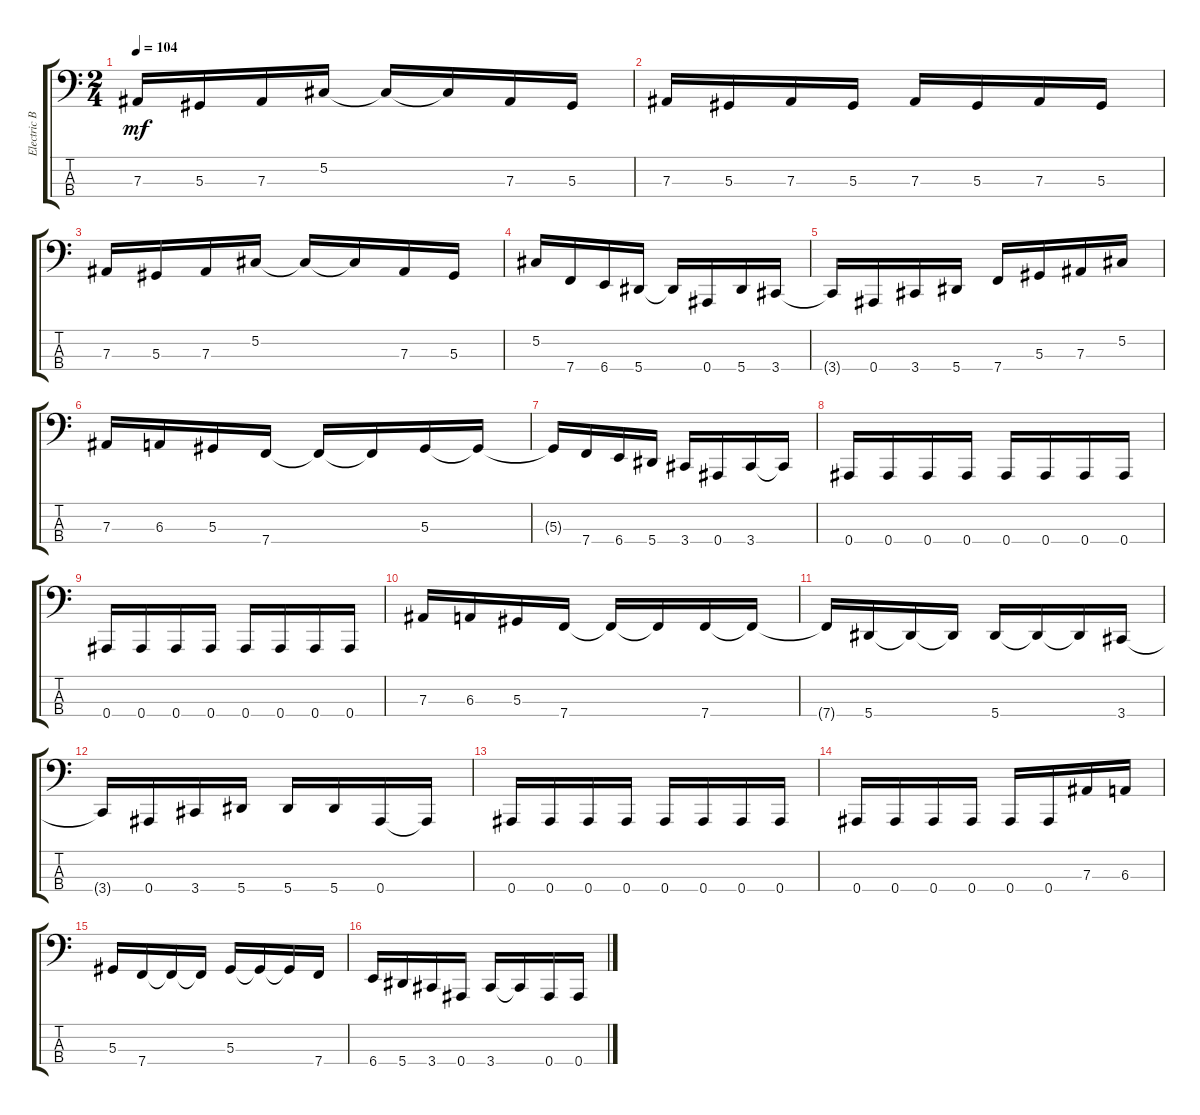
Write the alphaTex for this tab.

\track ("Electric Bass" "Electric B") {instrument electricbassfinger}
\staff {score tabs}
\tuning (Db2 Ab1 Eb1 Bb0) {hide}
\ts (2 4)
\tempo 104
\clef f4
\ks c
7.3.16{dy mf} 5.3.16 7.3.16 5.2.16 5.2{t}.16 5.2{t}.16 7.3.16 5.3.16 |
7.3.16 5.3.16 7.3.16 5.3.16 7.3.16 5.3.16 7.3.16 5.3.16 |
7.3.16 5.3.16 7.3.16 5.2.16 5.2{t}.16 5.2{t}.16 7.3.16 5.3.16 |
5.2.16 7.4.16 6.4.16 5.4.16 5.4{t}.16 0.4.16 5.4.16 3.4.16 |
3.4{t}.16 0.4.16 3.4.16 5.4.16 7.4.16 5.3.16 7.3.16 5.2.16 |
7.3.16 6.3.16 5.3.16 7.4.16 7.4{t}.16 7.4{t}.16 5.3.16 5.3{t}.16 |
5.3{t}.16 7.4.16 6.4.16 5.4.16 3.4.16 0.4.16 3.4.16 3.4{t}.16 |
0.4.16 0.4.16 0.4.16 0.4.16 0.4.16 0.4.16 0.4.16 0.4.16 |
0.4.16 0.4.16 0.4.16 0.4.16 0.4.16 0.4.16 0.4.16 0.4.16 |
7.3.16 6.3.16 5.3.16 7.4.16 7.4{t}.16 7.4{t}.16 7.4.16 7.4{t}.16 |
7.4{t}.16 5.4.16 5.4{t}.16 5.4{t}.16 5.4.16 5.4{t}.16 5.4{t}.16 3.4.16 |
3.4{t}.16 0.4.16 3.4.16 5.4.16 5.4.16 5.4.16 0.4.16 0.4{t}.16 |
0.4.16 0.4.16 0.4.16 0.4.16 0.4.16 0.4.16 0.4.16 0.4.16 |
0.4.16 0.4.16 0.4.16 0.4.16 0.4.16 0.4.16 7.3.16 6.3.16 |
5.3.16 7.4.16 7.4{t}.16 7.4{t}.16 5.3.16 5.3{t}.16 5.3{t}.16 7.4.16 |
6.4.16 5.4.16 3.4.16 0.4.16 3.4.16 3.4{t}.16 0.4.16 0.4.16
